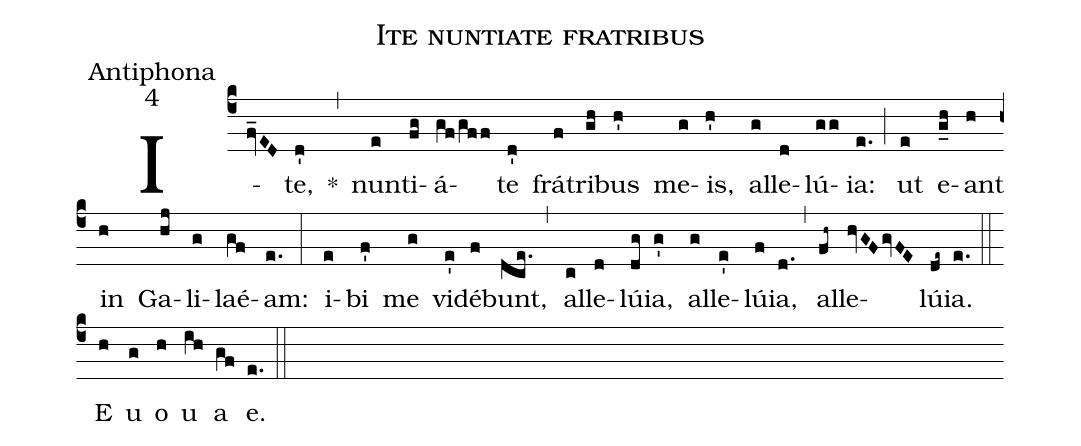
name:Ite nuntiate fratribus;
office-part:Antiphona;
mode:4;
%%
(c4) I(fv_ED)te,(d') *(,) nun(e)ti(fg)á(gf/gff)te(d') frá(f)tri(gh)bus(h') me(g)is,(h') al(g)le(d)lú(gg)ia:(e.) (;) ut(e) e(g_h)ant(h) in(h) Ga(hj)li(g)laé(gf)am:(e.) (:) i(e)bi(f') me(g) vi(e')dé(f)bunt,(dce.) (,) al(c)le(d)lú(dg)ia,(g') al(g)le(e')lú(f)ia,(d.) (,) al(fh~)le(hvGF/gvFE)lú(de~)ia.(e.) (::) <eu>E(h) u(g) o(h) u(ih) a(gf) e.</eu>(e.) (::)
